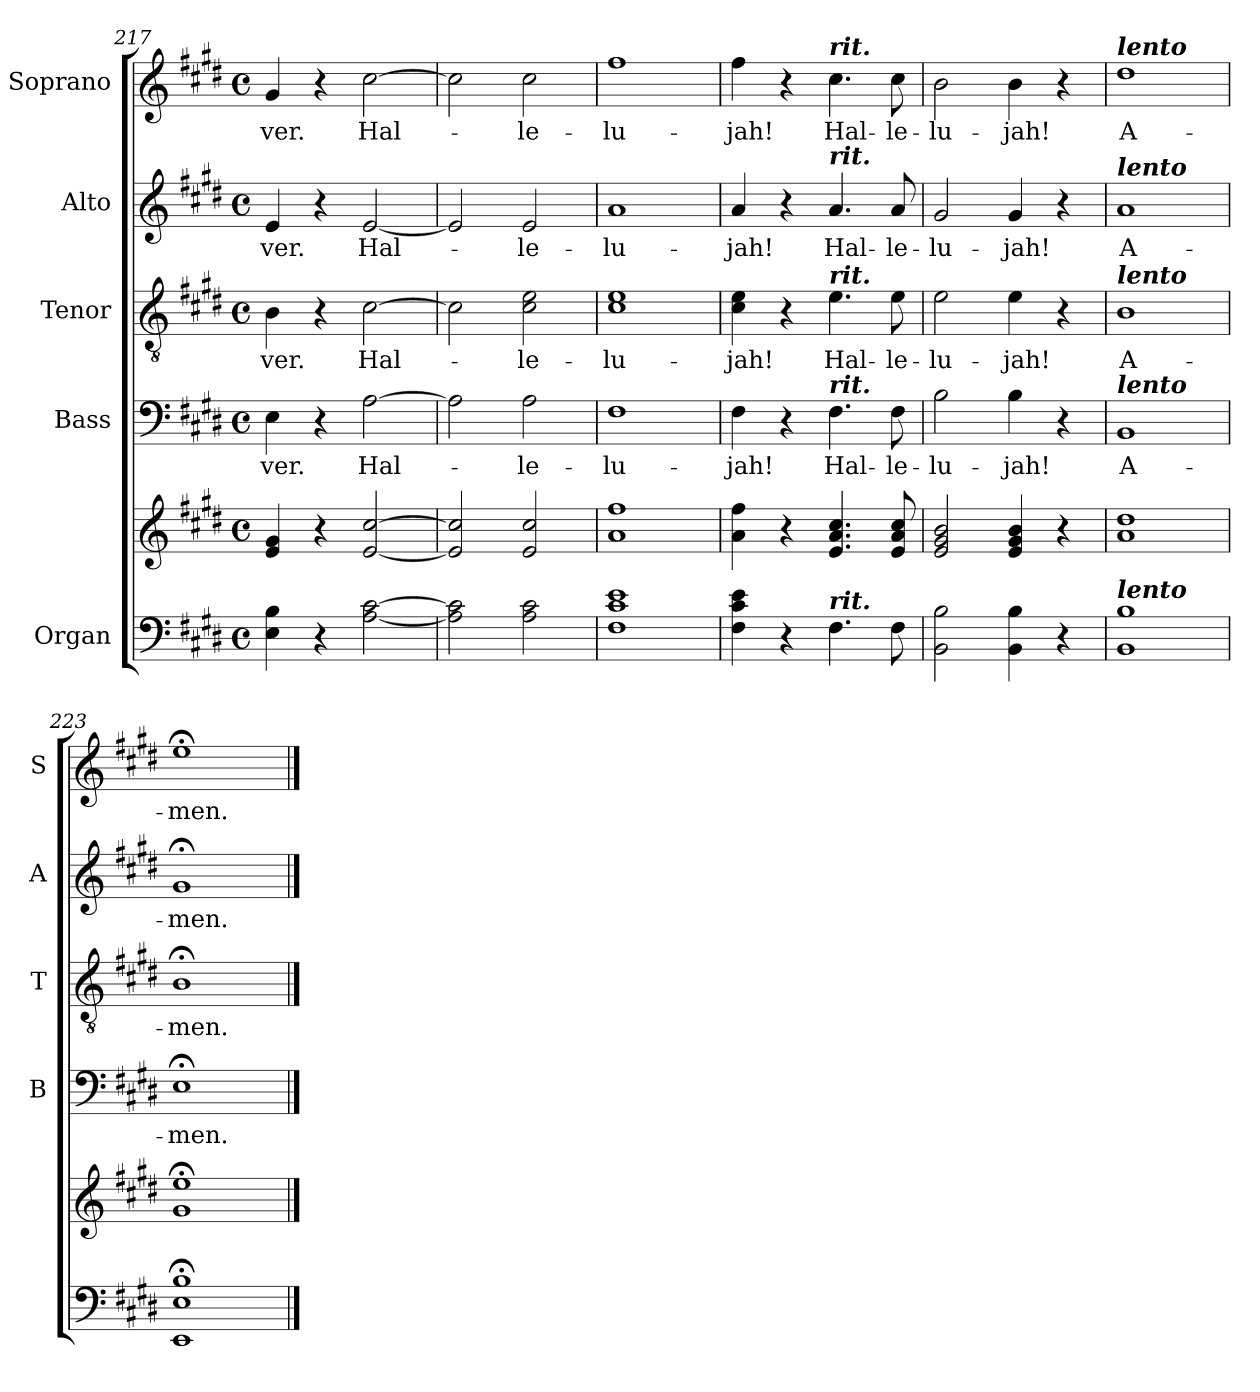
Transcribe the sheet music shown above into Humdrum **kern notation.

**kern	**kern	**kern	**text	**kern	**text	**kern	**text	**kern	**text
*part5	*part5	*part4	*part4	*part3	*part3	*part2	*part2	*part1	*part1
*staff6	*staff5	*staff4	*staff4	*staff3	*staff3	*staff2	*staff2	*staff1	*staff1
*I"Organ	*	*I"Bass	*	*I"Tenor	*	*I"Alto	*	*I"Soprano	*
*	*	*I'B	*	*I'T	*	*I'A	*	*I'S	*
!!LO:LB:g=z
*clefF4	*clefG2	*clefF4	*	*clefGv2	*	*clefG2	*	*clefG2	*
*k[f#c#g#d#]	*k[f#c#g#d#]	*k[f#c#g#d#]	*	*k[f#c#g#d#]	*	*k[f#c#g#d#]	*	*k[f#c#g#d#]	*
*E:	*E:	*E:	*	*E:	*	*E:	*	*E:	*
*M4/4	*M4/4	*M4/4	*	*M4/4	*	*M4/4	*	*M4/4	*
*met(c)	*met(c)	*met(c)	*	*met(c)	*	*met(c)	*	*met(c)	*
=217	=217	=217	=217	=217	=217	=217	=217	=217	=217
!	!	!	!LO:LY:b	!	!LO:LY:b	!	!LO:LY:b	!	!LO:LY:b
4E 4B	4e 4g#	4E	ver.	4B	ver.	4e	ver.	4g#	ver.
4r	4r	4r	.	4r	.	4r	.	4r	.
!	!	!	!LO:LY:b	!	!LO:LY:b	!	!LO:LY:b	!	!LO:LY:b
[2A [2c#	[2e [2cc#	[2A	Hal-	[2c#	Hal-	[2e	Hal-	[2cc#	Hal-
=218	=218	=218	=218	=218	=218	=218	=218	=218	=218
2A] 2c#]	2e] 2cc#]	2A]	.	2c#]	.	2e]	.	2cc#]	.
!	!	!	!LO:LY:b	!	!LO:LY:b	!	!LO:LY:b	!	!LO:LY:b
2A 2c#	2e 2cc#	2A	le-	2c# 2e	le-	2e	le-	2cc#	le-
=219	=219	=219	=219	=219	=219	=219	=219	=219	=219
!	!	!	!LO:LY:b	!	!LO:LY:b	!	!LO:LY:b	!	!LO:LY:b
1F# 1c# 1e	1a 1ff#	1F#	-lu-	1c# 1e	-lu-	1a	-lu-	1ff#	-lu-
=220	=220	=220	=220	=220	=220	=220	=220	=220	=220
!	!	!	!LO:LY:b	!	!LO:LY:b	!	!LO:LY:b	!	!LO:LY:b
4F# 4c# 4e	4a 4ff#	4F#	-jah!	4c# 4e	-jah!	4a	-jah!	4ff#	-jah!
4r	4r	4r	.	4r	.	4r	.	4r	.
!	!	!	!	!	!	!	!	!LO:TX:a:Bi:t=rit.	!
!	!	!	!	!	!	!LO:TX:a:Bi:t=rit.	!	!	!
!	!	!	!	!LO:TX:a:Bi:t=rit.	!	!	!	!	!
!	!	!LO:TX:a:Bi:t=rit.	!	!	!	!	!	!	!
!LO:TX:a:Bi:t=rit.	!	!	!	!	!	!	!	!	!
!	!	!	!LO:LY:b	!	!LO:LY:b	!	!LO:LY:b	!	!LO:LY:b
4.F#	4.e 4.a 4.cc#	4.F#	Hal-	4.e	Hal-	4.a	Hal-	4.cc#	Hal-
!	!	!	!LO:LY:b	!	!LO:LY:b	!	!LO:LY:b	!	!LO:LY:b
8F#	8e 8a 8cc#	8F#	-le-	8e	-le-	8a	-le-	8cc#	-le-
=221	=221	=221	=221	=221	=221	=221	=221	=221	=221
!	!	!	!LO:LY:b	!	!LO:LY:b	!	!LO:LY:b	!	!LO:LY:b
2BB 2B	2e 2g# 2b	2B	-lu-	2e	-lu-	2g#	-lu-	2b	-lu-
!	!	!	!LO:LY:b	!	!LO:LY:b	!	!LO:LY:b	!	!LO:LY:b
4BB 4B	4e 4g# 4b	4B	-jah!	4e	-jah!	4g#	-jah!	4b	-jah!
4r	4r	4r	.	4r	.	4r	.	4r	.
=222	=222	=222	=222	=222	=222	=222	=222	=222	=222
!	!	!	!	!	!	!	!	!LO:TX:a:Bi:t=lento	!
!	!	!	!	!	!	!LO:TX:a:Bi:t=lento	!	!	!
!	!	!	!	!LO:TX:a:Bi:t=lento	!	!	!	!	!
!	!	!LO:TX:a:Bi:t=lento	!	!	!	!	!	!	!
!LO:TX:a:Bi:t=lento	!	!	!	!	!	!	!	!	!
!	!	!	!LO:LY:b	!	!LO:LY:b	!	!LO:LY:b	!	!LO:LY:b
1BB 1B	1a 1dd#	1BB	A-	1B	A-	1a	A-	1dd#	A-
=223	=223	=223	=223	=223	=223	=223	=223	=223	=223
!	!	!	!LO:LY:b	!	!LO:LY:b	!	!LO:LY:b	!	!LO:LY:b
1EE; 1E; 1B;	1g#;< 1ee;<	1E;<	-men.	1B;<	-men.	1g#;<	-men.	1ee;<	-men.
==	==	==	==	==	==	==	==	==	==
*-	*-	*-	*-	*-	*-	*-	*-	*-	*-
